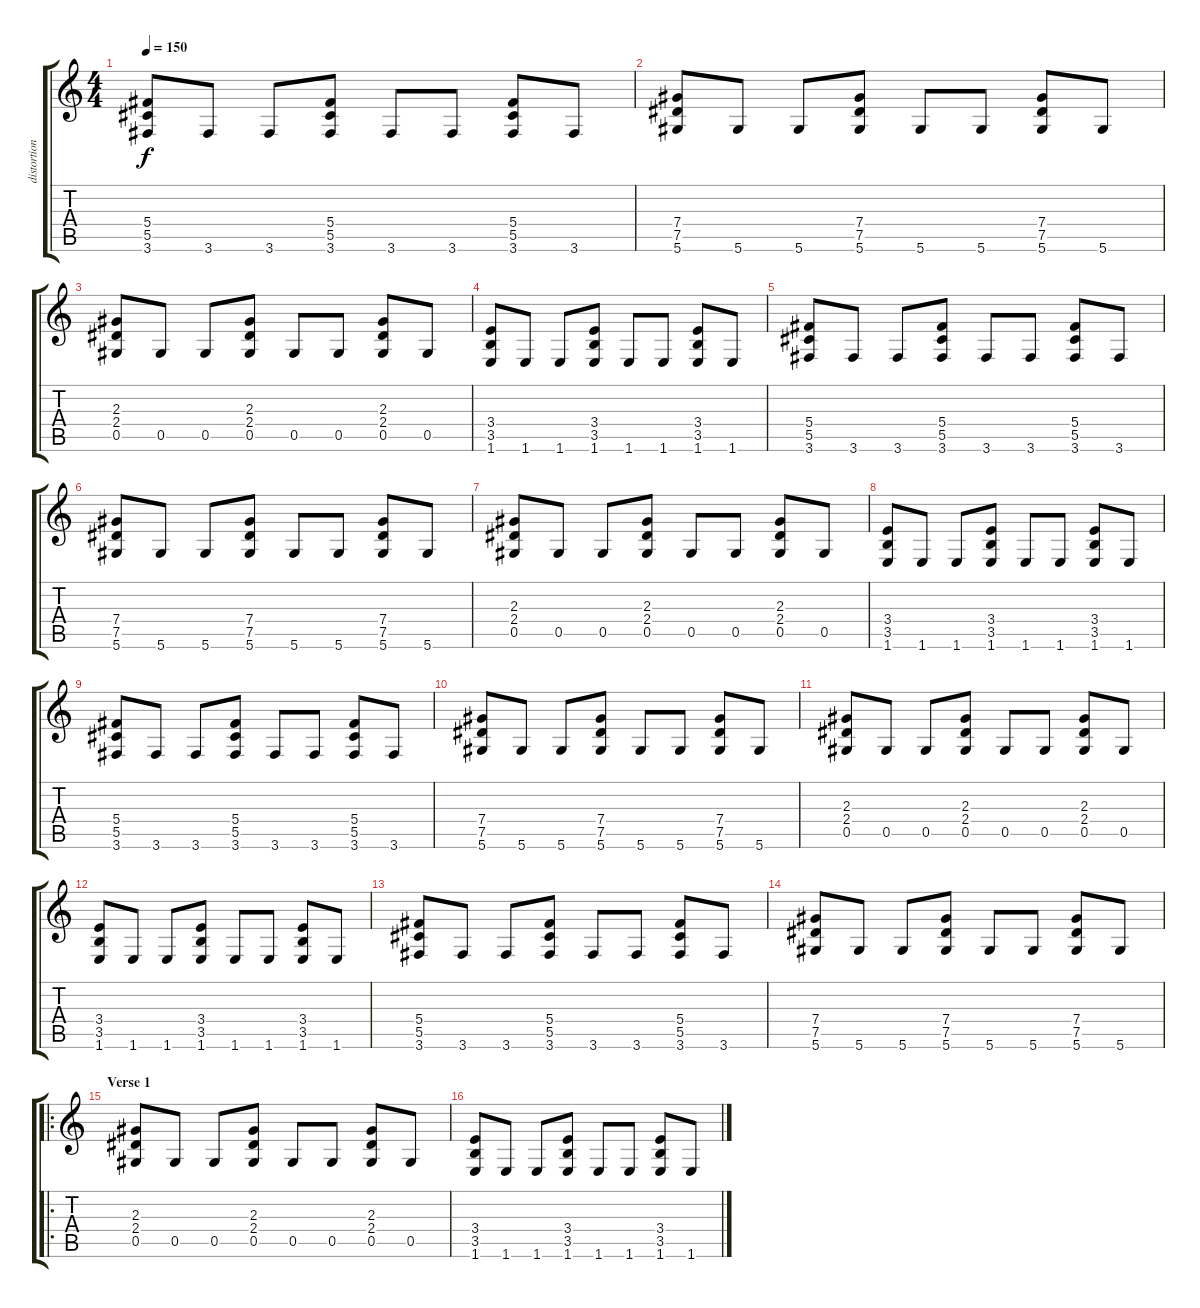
\track ("distortion guitar 1" "distortion") {instrument distortionguitar}
\staff {score tabs}
\tuning (Eb4 Bb3 Gb3 Db3 Ab2 Eb2) {hide}
\ts (4 4)
\tempo 150
\clef g2
\ks c
(5.4 5.5 3.6).8{dy f} 3.6.8 3.6.8 (5.4 5.5 3.6).8 3.6.8 3.6.8 (5.4 5.5 3.6).8 3.6.8 |
(7.4 7.5 5.6).8 5.6.8 5.6.8 (7.4 7.5 5.6).8 5.6.8 5.6.8 (7.4 7.5 5.6).8 5.6.8 |
(2.3 2.4 0.5).8 0.5.8 0.5.8 (2.3 2.4 0.5).8 0.5.8 0.5.8 (2.3 2.4 0.5).8 0.5.8 |
(3.4 3.5 1.6).8 1.6.8 1.6.8 (3.4 3.5 1.6).8 1.6.8 1.6.8 (3.4 3.5 1.6).8 1.6.8 |
(5.4 5.5 3.6).8 3.6.8 3.6.8 (5.4 5.5 3.6).8 3.6.8 3.6.8 (5.4 5.5 3.6).8 3.6.8 |
(7.4 7.5 5.6).8 5.6.8 5.6.8 (7.4 7.5 5.6).8 5.6.8 5.6.8 (7.4 7.5 5.6).8 5.6.8 |
(2.3 2.4 0.5).8 0.5.8 0.5.8 (2.3 2.4 0.5).8 0.5.8 0.5.8 (2.3 2.4 0.5).8 0.5.8 |
(3.4 3.5 1.6).8 1.6.8 1.6.8 (3.4 3.5 1.6).8 1.6.8 1.6.8 (3.4 3.5 1.6).8 1.6.8 |
(5.4 5.5 3.6).8 3.6.8 3.6.8 (5.4 5.5 3.6).8 3.6.8 3.6.8 (5.4 5.5 3.6).8 3.6.8 |
(7.4 7.5 5.6).8 5.6.8 5.6.8 (7.4 7.5 5.6).8 5.6.8 5.6.8 (7.4 7.5 5.6).8 5.6.8 |
(2.3 2.4 0.5).8 0.5.8 0.5.8 (2.3 2.4 0.5).8 0.5.8 0.5.8 (2.3 2.4 0.5).8 0.5.8 |
(3.4 3.5 1.6).8 1.6.8 1.6.8 (3.4 3.5 1.6).8 1.6.8 1.6.8 (3.4 3.5 1.6).8 1.6.8 |
(5.4 5.5 3.6).8 3.6.8 3.6.8 (5.4 5.5 3.6).8 3.6.8 3.6.8 (5.4 5.5 3.6).8 3.6.8 |
(7.4 7.5 5.6).8 5.6.8 5.6.8 (7.4 7.5 5.6).8 5.6.8 5.6.8 (7.4 7.5 5.6).8 5.6.8 |
\ro
\section ("" "Verse 1")
(2.3 2.4 0.5).8 0.5.8 0.5.8 (2.3 2.4 0.5).8 0.5.8 0.5.8 (2.3 2.4 0.5).8 0.5.8 |
(3.4 3.5 1.6).8 1.6.8 1.6.8 (3.4 3.5 1.6).8 1.6.8 1.6.8 (3.4 3.5 1.6).8 1.6.8
